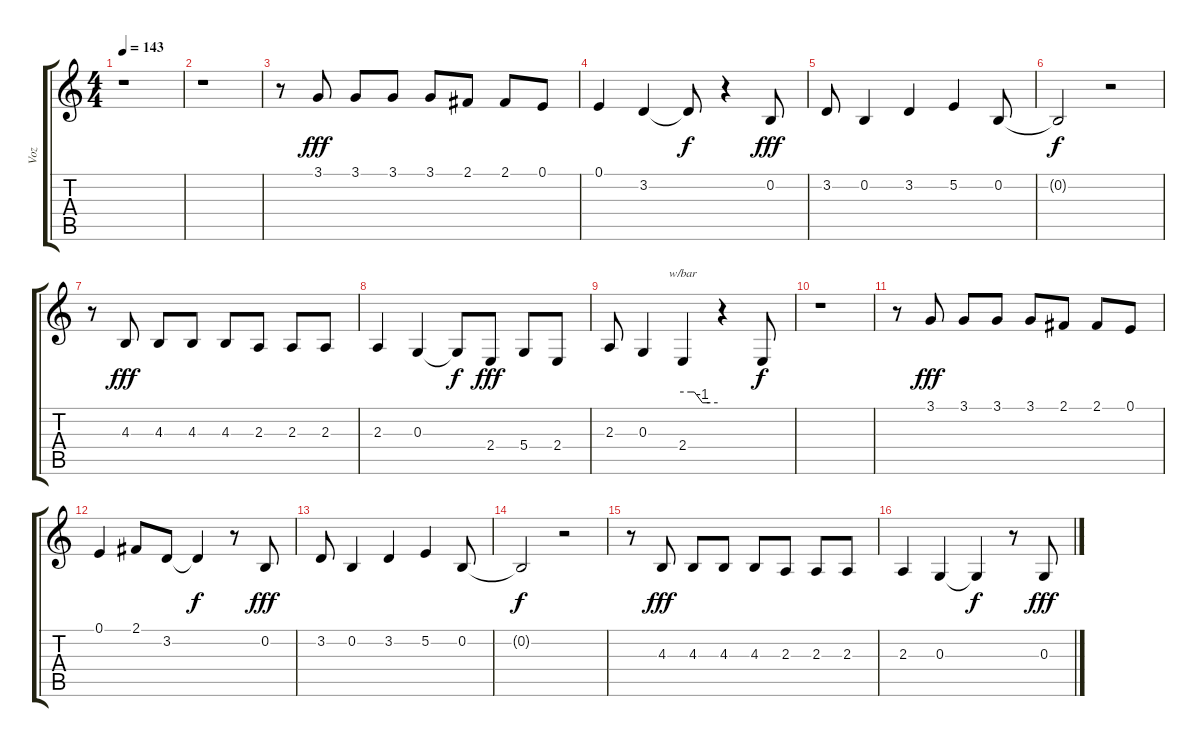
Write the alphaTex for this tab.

\track ("Voz" "Voz") {instrument lead1square}
\staff {score tabs}
\tuning (E4 B3 G3 D3 A2 E2) {hide}
\ts (4 4)
\tempo 143
\clef g2
\ks c
r.1{dy f} |
r.1 |
r.8 3.1.8{dy fff} 3.1.8 3.1.8 3.1.8 2.1.8 2.1.8 0.1.8 |
0.1.4 3.2.4 3.2{t}.8{dy f} r.4 0.2.8{dy fff} |
3.2.8 0.2.4 3.2.4 5.2.4 0.2.8 |
0.2{t}.2{dy f} r.2 |
r.8 4.3.8{dy fff} 4.3.8 4.3.8 4.3.8 2.3.8 2.3.8 2.3.8 |
2.3.4 0.3.4 0.3{t}.8{dy f} 2.4.8{dy fff} 5.4.8 2.4.8 |
2.3.8 0.3.4 2.4.4{tbe (custom default 0 0 14 0 20 0 34 -4 46 -4 60 -4)} r.4 2.4{t}.8{dy f} |
r.1 |
r.8 3.1.8{dy fff} 3.1.8 3.1.8 3.1.8 2.1.8 2.1.8 0.1.8 |
0.1.4 2.1.8 3.2.8 3.2{t}.4{dy f} r.8 0.2.8{dy fff} |
3.2.8 0.2.4 3.2.4 5.2.4 0.2.8 |
0.2{t}.2{dy f} r.2 |
r.8 4.3.8{dy fff} 4.3.8 4.3.8 4.3.8 2.3.8 2.3.8 2.3.8 |
2.3.4 0.3.4 0.3{t}.4{dy f} r.8 0.3.8{dy fff}
